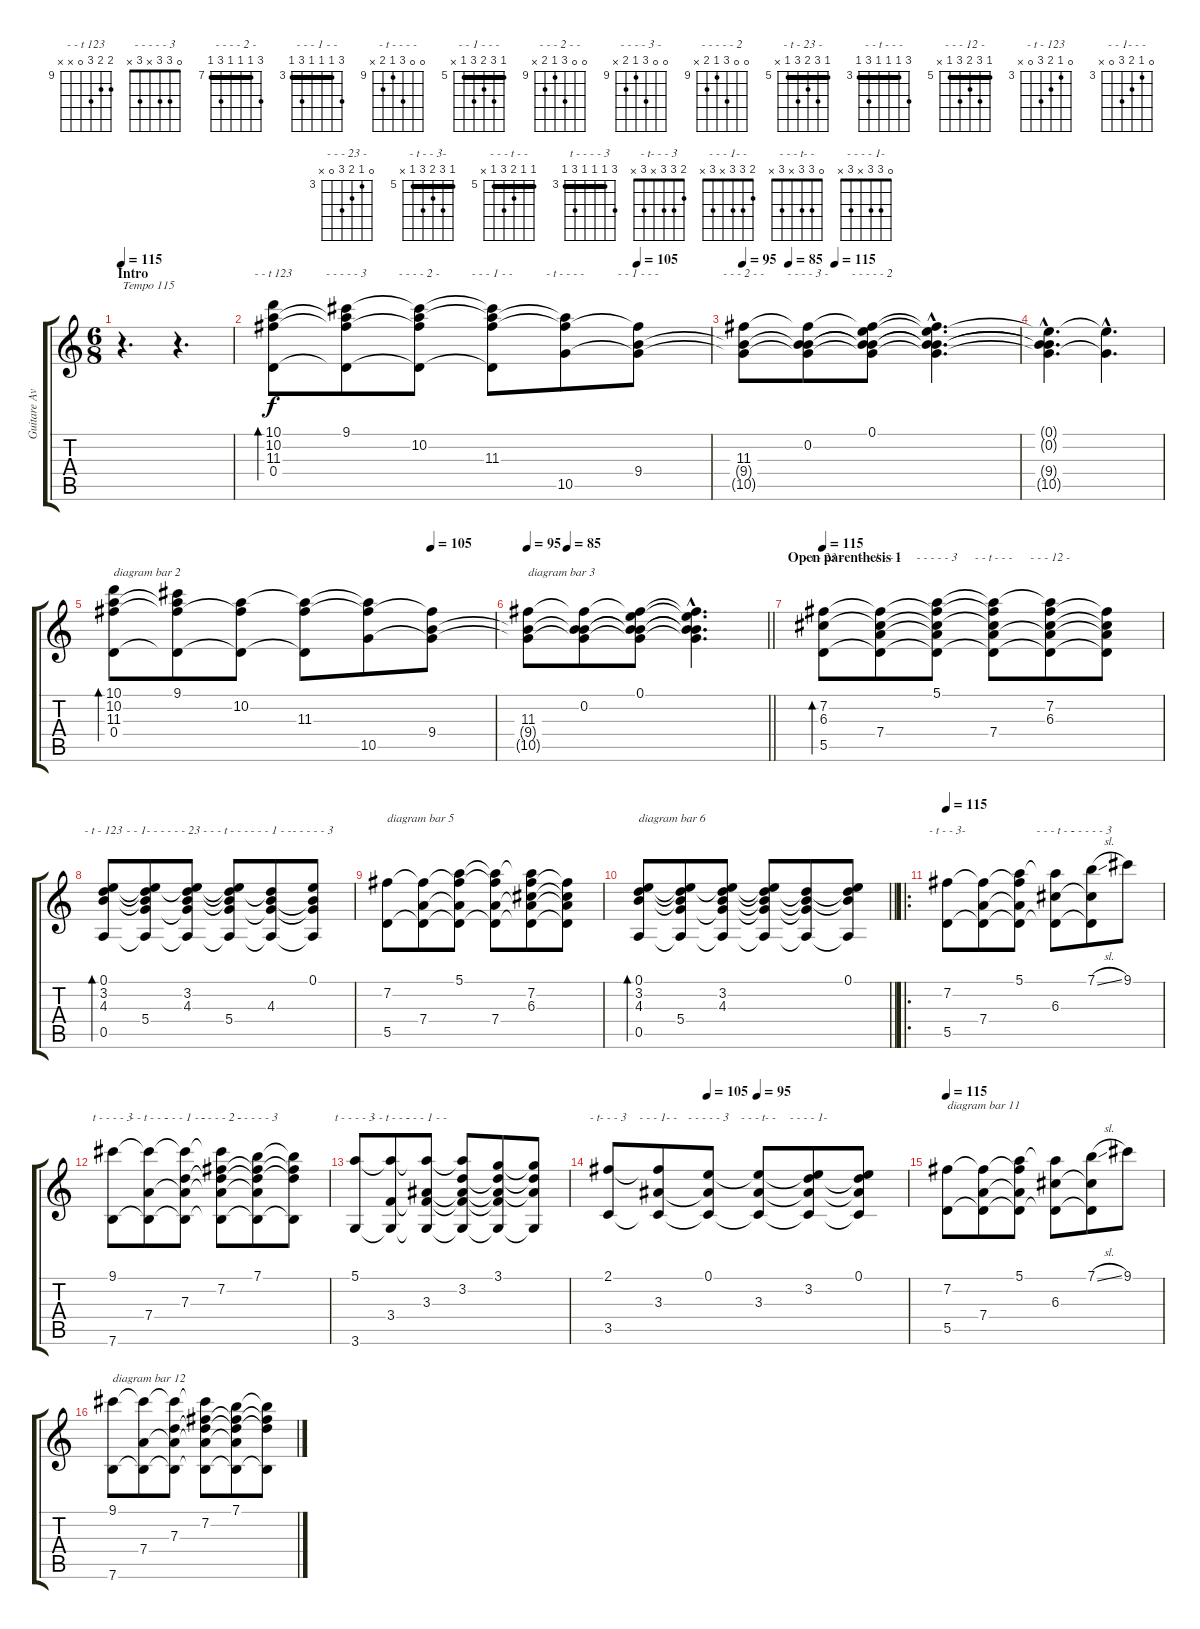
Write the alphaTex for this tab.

\track ("Guitare Avril 2003" "Guitare Av") {instrument acousticguitarnylon}
\staff {score tabs}
\tuning (E4 B3 G3 D3 A2 E2) {hide}
\chord ("- - t 123" 10 10 11 0 x x) {firstfret 9}
\chord ("- - - - - 3" 9 10 11 0 x x) {firstfret 9}
\chord ("- - - - 2 -" 9 10 11 0 x x) {firstfret 9}
\chord ("- - - 1 - -" 9 10 11 0 x x) {firstfret 9}
\chord ("- t - - - -" 0 0 11 9 10 x) {firstfret 9}
\chord ("- - 1 - - -" 0 0 11 9 10 x) {firstfret 9}
\chord ("- - - 2 - -" 0 0 11 9 10 x) {firstfret 9}
\chord ("- - - - 3 -" 0 0 11 9 10 x) {firstfret 9}
\chord ("- - - - - 2" 0 0 11 9 10 x) {firstfret 9}
\chord ("- t - 23 -" 5 7 6 7 5 x) {firstfret 5 barre 5}
\chord ("- - 1 - - -" 5 7 6 7 5 x) {firstfret 5 barre 5}
\chord ("- - - - - 3" 5 7 6 7 5 x) {firstfret 5 barre 5}
\chord ("- - t - - -" 5 7 6 7 5 x) {firstfret 5 barre 5}
\chord ("- - - 12 -" 5 7 6 7 5 x) {firstfret 5 barre 5}
\chord ("- t - 123" 0 3 4 5 0 x) {firstfret 3}
\chord ("- - 1- - -" 0 3 4 5 0 x) {firstfret 3}
\chord ("- - - 23 -" 0 3 4 5 0 x) {firstfret 3}
\chord ("- - t - - -" 0 3 4 5 0 x) {firstfret 3}
\chord ("- - - 1 - -" 0 3 4 5 0 x) {firstfret 3}
\chord ("- - - - - 3" 0 x x x 0 x) {firstfret 3}
\chord ("- t - - 3-" 5 7 6 7 5 x) {firstfret 5 barre 5}
\chord ("- - - t - -" 5 5 6 7 5 x) {firstfret 5 barre 5}
\chord ("- - - - - 3" 7 5 6 7 5 x) {firstfret 5 barre 5}
\chord ("t - - - - 3" 9 7 7 7 9 7) {firstfret 7 barre 7}
\chord ("- - t - - -" 9 7 7 7 9 7) {firstfret 7 barre 7}
\chord ("- - - 1 - -" 9 7 7 7 9 7) {firstfret 7 barre 7}
\chord ("- - - - 2 -" 9 7 7 7 9 7) {firstfret 7 barre 7}
\chord ("- - - - - 3" 9 7 7 7 9 7) {firstfret 7 barre 7}
\chord ("t - - - - 3" 5 3 3 3 5 3) {firstfret 3 barre 3}
\chord ("- - t - - -" 5 3 3 3 5 3) {firstfret 3 barre 3}
\chord ("- - - 1 - -" 5 3 3 3 5 3) {firstfret 3 barre 3}
\chord ("- t- - - 3" 2 3 3 x 3 x)
\chord ("- - - 1- -" 2 3 3 x 3 x)
\chord ("- - - - - 3" 0 3 3 x 3 x)
\chord ("- - - t- -" 0 3 3 x 3 x)
\chord ("- - - - 1-" 0 3 3 x 3 x)
\ts (6 8)
\section ("" "Intro")
\tempo 115
\clef g2
\ks c
r.4{d txt "Tempo 115" dy f instrument acousticguitarnylon} r.4{d} |
\tempo (105 0.8333333333333334)
(10.1 10.2 11.3 0.4).8{bd 480 ch "- - t 123"} (9.1 10.2{t} 11.3{t} 0.4{t}).8{ch "- - - - - 3"} (9.1{t} 10.2 11.3{t} 0.4{t}).8{ch "- - - - 2 -"} (9.1{t} 10.2{t} 11.3 0.4{t}).8{ch "- - - 1 - -"} (10.2{t} 11.3{t} 10.5).8{ch "- t - - - -"} (11.3{t} 9.4 10.5{t}).8{ch "- - 1 - - -"} |
\tempo 95
\tempo (85 0.16666666666666666)
\tempo (115 0.3333333333333333)
(11.3 9.4{t} 10.5{t}).8{ch "- - - 2 - -"} (0.2 11.3{t} 9.4{t} 10.5{t}).8{ch "- - - - 3 -"} (0.1 0.2{t} 11.3{t} 9.4{t} 10.5{t}).8{ch "- - - - - 2"} (0.1{hac t} 0.2{hac t} 11.3{hac t} 9.4{hac t} 10.5{hac t}).4{d} |
(0.1{hac t} 0.2{hac t} 9.4{hac t} 10.5{hac t}).4{d} (0.1{hac t} 10.5{hac t}).4{d} |
\tempo (105 0.8333333333333334)
(10.1 10.2 11.3 0.4).8{bd 480 txt "diagram bar 2"} (9.1 10.2{t} 11.3{t} 0.4{t}).8 (10.2 11.3{t} 0.4{t}).8 (10.2{t} 11.3 0.4{t}).8 (10.2{t} 11.3{t} 10.5).8 (11.3{t} 9.4 10.5{t}).8 |
\tempo 95
\tempo (85 0.16666666666666666)
\barLineRight lightlight
(11.3 9.4{t} 10.5{t}).8{txt "diagram bar 3"} (0.2 11.3{t} 9.4{t} 10.5{t}).8 (0.1 0.2{t} 11.3{t} 9.4{t} 10.5{t}).8 (0.1{hac t} 0.2{hac t} 11.3{hac t} 9.4{hac t} 10.5{hac t}).4{d} |
\section ("" "Open parenthesis 1")
\tempo 115
(7.2 6.3 5.5).8{bd 240 ch "- t - 23 -"} (7.2{t} 6.3{t} 7.4 5.5{t}).8{ch "- - 1 - - -"} (5.1 7.2{t} 6.3{t} 7.4{t} 5.5{t}).8{ch "- - - - - 3"} (5.1{t} 7.2{t} 6.3{t} 7.4 5.5{t}).8{ch "- - t - - -"} (5.1{t} 7.2 6.3 7.4{t} 5.5{t}).8{ch "- - - 12 -"} (7.2{t} 6.3{t} 7.4{t} 5.5{t}).8 |
(0.1 3.2 4.3 0.5).8{bd 240 ch "- t - 123"} (0.1{t} 3.2{t} 4.3{t} 5.4 0.5{t}).8{ch "- - 1- - -"} (0.1{t} 3.2 4.3 5.4{t} 0.5{t}).8{ch "- - - 23 -"} (0.1{t} 3.2{t} 4.3{t} 5.4 0.5{t}).8{ch "- - t - - -"} (3.2{t} 4.3 5.4{t} 0.5{t}).8{ch "- - - 1 - -"} (0.1 4.3{t} 5.4{t} 0.5{t}).8{ch "- - - - - 3"} |
(7.2 5.5).8{txt "diagram bar 5"} (7.2{t} 7.4 5.5{t}).8 (5.1 7.2{t} 7.4{t} 5.5{t}).8 (5.1{t} 7.2{t} 7.4 5.5{t}).8 (5.1{t} 7.2 6.3 7.4{t} 5.5{t}).8 (7.2{t} 6.3{t} 7.4{t} 5.5{t}).8 |
\barLineRight lightlight
(0.1 3.2 4.3 0.5).8{bd 240 txt "diagram bar 6"} (0.1{t} 3.2{t} 4.3{t} 5.4 0.5{t}).8 (0.1{t} 3.2 4.3 5.4{t} 0.5{t}).8 (0.1{t} 3.2{t} 4.3{t} 5.4{t} 0.5{t}).8 (3.2{t} 4.3{t} 5.4{t} 0.5{t}).8 (0.1 3.2{t} 4.3{t} 0.5{t}).8 |
\ro
\tempo 115
(7.2 5.5).8{ch "- t - - 3-"} (7.2{t} 7.4 5.5{t}).8 (5.1 7.2{t} 7.4{t} 5.5{t}).8 (5.1{t} 6.3 5.5{t}).8{ch "- - - t - -"} (7.1{sl} 6.3{t} 5.5{t}).8{ch "- - - - - 3"} 9.1.8 |
(9.1 7.6).8{ch "t - - - - 3"} (9.1{t} 7.4 7.6{t}).8{ch "- - t - - -"} (9.1{t} 7.3 7.4{t} 7.6{t}).8{ch "- - - 1 - -"} (9.1{t} 7.2 7.3{t} 7.4{t} 7.6{t}).8{ch "- - - - 2 -"} (7.1 7.2{t} 7.3{t} 7.4{t} 7.6{t}).8{ch "- - - - - 3"} (7.1{t} 7.2{t} 7.3{t} 7.6{t}).8 |
(5.1 3.6).8{ch "t - - - - 3"} (5.1{t} 3.4 3.6{t}).8{ch "- - t - - -"} (5.1{t} 3.3 3.4{t} 3.6{t}).8{ch "- - - 1 - -"} (5.1{t} 3.2 3.3{t} 3.4{t} 3.6{t}).8 (3.1 3.2{t} 3.3{t} 3.4{t} 3.6{t}).8 (3.1{t} 3.2{t} 3.3{t} 3.6{t}).8 |
\tempo (105 0.3333333333333333)
\tempo (95 0.5)
(2.1 3.5).8{ch "- t- - - 3"} (2.1{t} 3.3 3.5{t}).8{ch "- - - 1- -"} (0.1 3.3{t} 3.5{t}).8{ch "- - - - - 3"} (0.1{t} 3.3 3.5{t}).8{ch "- - - t- -"} (0.1{t} 3.2 3.3{t} 3.5{t}).8{ch "- - - - 1-"} (0.1 3.2{t} 3.3{t} 3.5{t}).8 |
\tempo 115
(7.2 5.5).8{txt "diagram bar 11"} (7.2{t} 7.4 5.5{t}).8 (5.1 7.2{t} 7.4{t} 5.5{t}).8 (5.1{t} 6.3 5.5{t}).8 (7.1{sl} 6.3{t} 5.5{t}).8 9.1.8 |
(9.1 7.6).8{txt "diagram bar 12"} (9.1{t} 7.4 7.6{t}).8 (9.1{t} 7.3 7.4{t} 7.6{t}).8 (9.1{t} 7.2 7.3{t} 7.4{t} 7.6{t}).8 (7.1 7.2{t} 7.3{t} 7.4{t} 7.6{t}).8 (7.1{t} 7.2{t} 7.3{t} 7.6{t}).8
